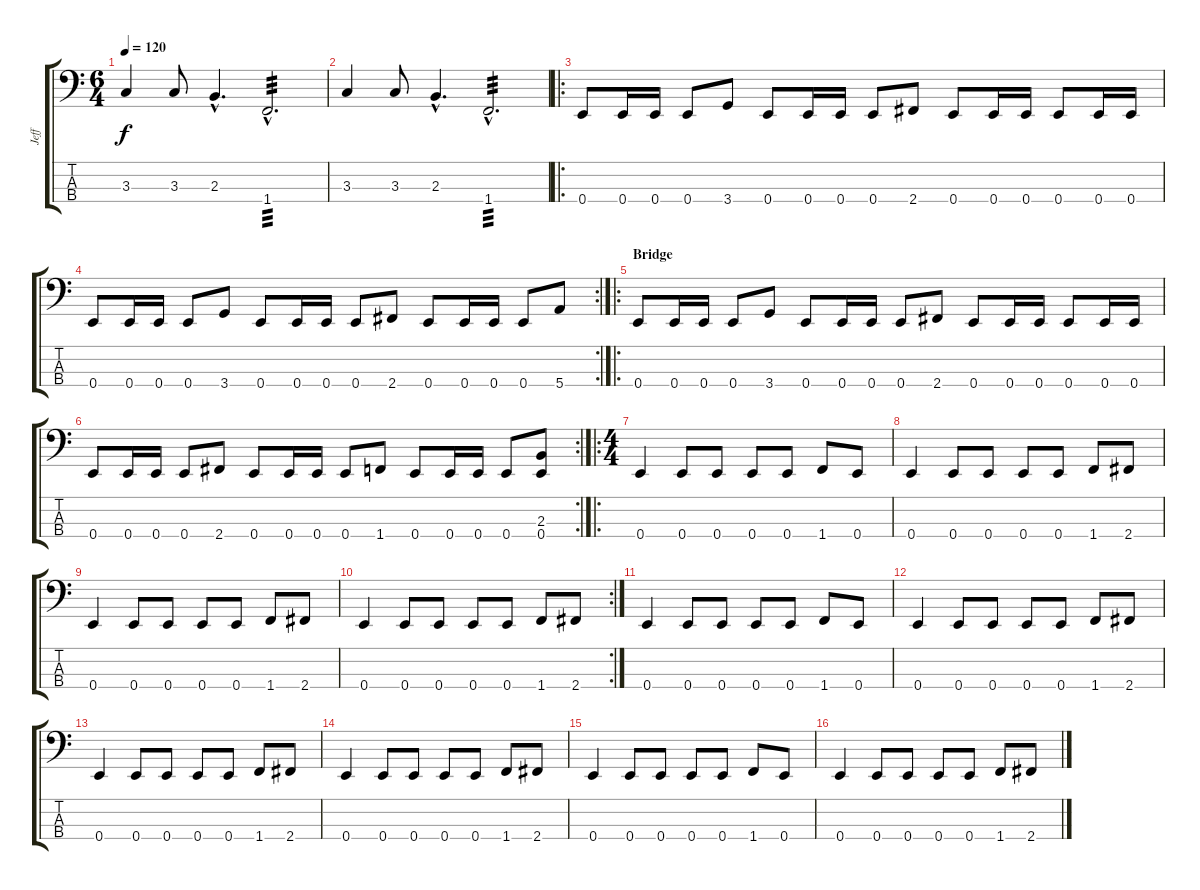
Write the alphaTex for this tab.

\track ("Jeff" "Jeff") {instrument electricbasspick}
\staff {score tabs}
\tuning (G2 D2 A1 E1) {hide}
\ts (6 4)
\tempo 120
\clef f4
\ks c
3.3.4{dy f} 3.3.8 2.3{hac}.4{d} 1.4{hac}.2{d tp 3} |
3.3.4 3.3.8 2.3{hac}.4{d} 1.4{hac}.2{d tp 3} |
\ro
0.4.8 0.4.16 0.4.16 0.4.8 3.4.8 0.4.8 0.4.16 0.4.16 0.4.8 2.4.8 0.4.8 0.4.16 0.4.16 0.4.8 0.4.16 0.4.16 |
\rc 2
0.4.8 0.4.16 0.4.16 0.4.8 3.4.8 0.4.8 0.4.16 0.4.16 0.4.8 2.4.8 0.4.8 0.4.16 0.4.16 0.4.8 5.4.8 |
\ro
\section ("" "Bridge")
0.4.8 0.4.16 0.4.16 0.4.8 3.4.8 0.4.8 0.4.16 0.4.16 0.4.8 2.4.8 0.4.8 0.4.16 0.4.16 0.4.8 0.4.16 0.4.16 |
\rc 2
0.4.8 0.4.16 0.4.16 0.4.8 2.4.8 0.4.8 0.4.16 0.4.16 0.4.8 1.4.8 0.4.8 0.4.16 0.4.16 0.4.8 (2.3 0.4).8 |
\ro
\ts (4 4)
0.4.4 0.4.8 0.4.8 0.4.8 0.4.8 1.4.8 0.4.8 |
0.4.4 0.4.8 0.4.8 0.4.8 0.4.8 1.4.8 2.4.8 |
0.4.4 0.4.8 0.4.8 0.4.8 0.4.8 1.4.8 2.4.8 |
\rc 2
0.4.4 0.4.8 0.4.8 0.4.8 0.4.8 1.4.8 2.4.8 |
0.4.4 0.4.8 0.4.8 0.4.8 0.4.8 1.4.8 0.4.8 |
0.4.4 0.4.8 0.4.8 0.4.8 0.4.8 1.4.8 2.4.8 |
0.4.4 0.4.8 0.4.8 0.4.8 0.4.8 1.4.8 2.4.8 |
0.4.4 0.4.8 0.4.8 0.4.8 0.4.8 1.4.8 2.4.8 |
0.4.4 0.4.8 0.4.8 0.4.8 0.4.8 1.4.8 0.4.8 |
0.4.4 0.4.8 0.4.8 0.4.8 0.4.8 1.4.8 2.4.8
